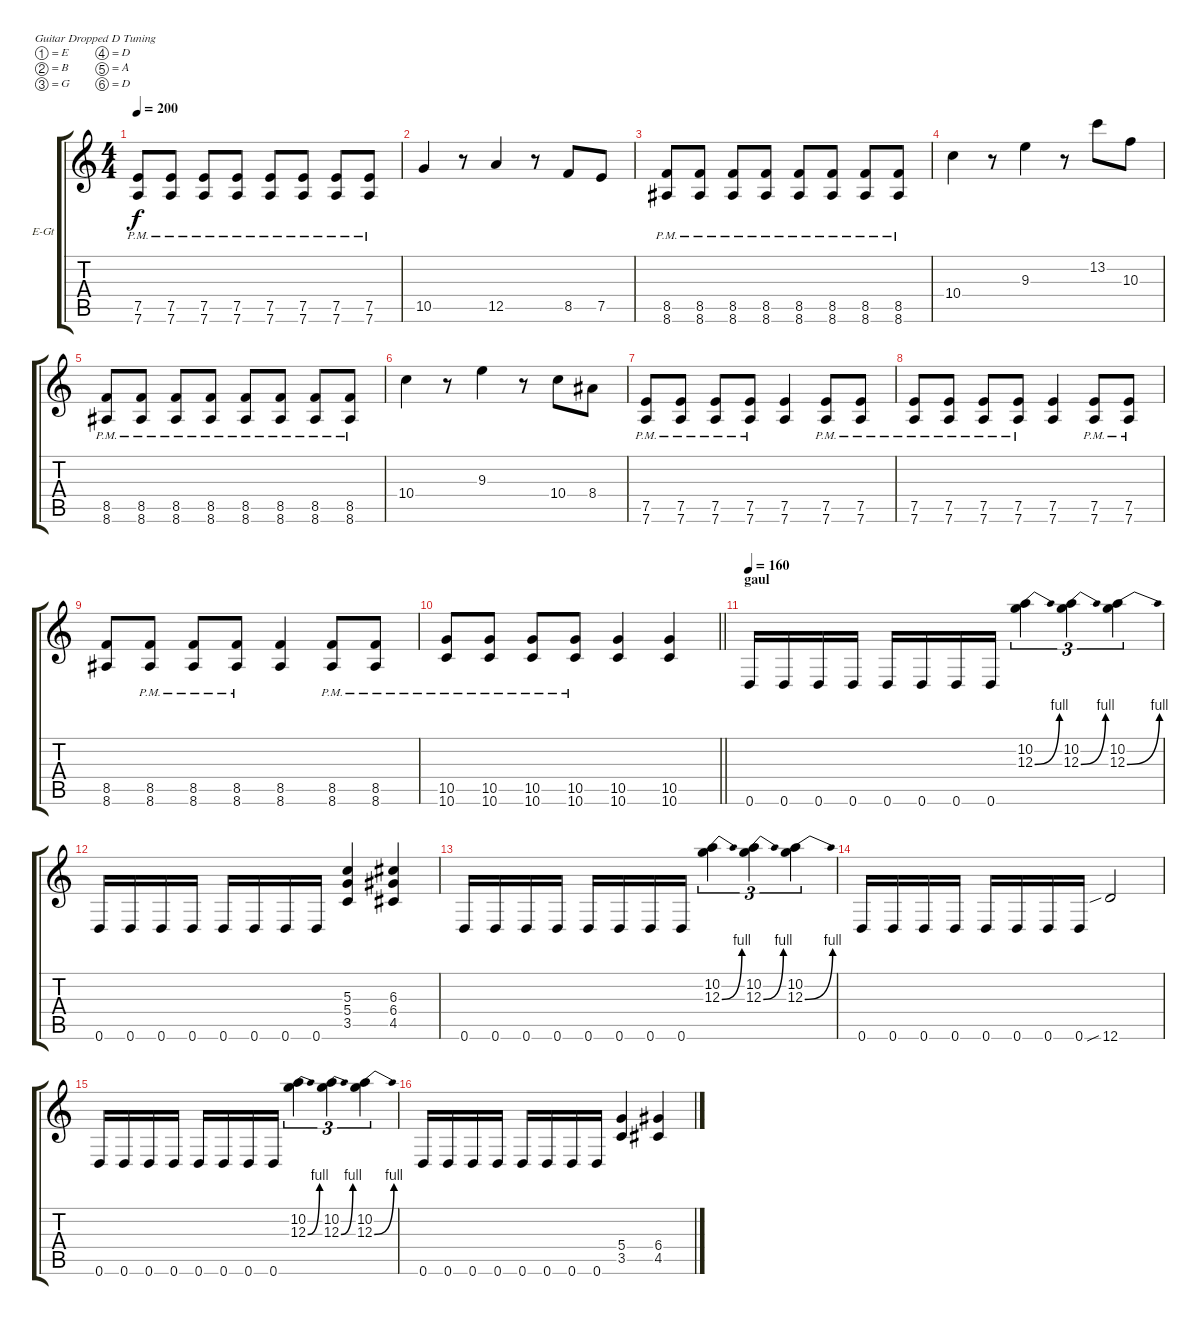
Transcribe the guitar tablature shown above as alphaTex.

\bracketExtendMode groupsimilarinstruments
\firstSystemTrackNameOrientation horizontal
\otherSystemsTrackNameOrientation horizontal
\track ("Josapat" "E-Gt") {instrument distortionguitar}
\staff {score tabs}
\tuning (E4 B3 G3 D3 A2 D2)
\ts (4 4)
\tempo 200
\clef g2
\ks c
(7.5 7.6{pm}).8{dy f} (7.5 7.6{pm}).8 (7.5 7.6{pm}).8 (7.5 7.6{pm}).8 (7.5 7.6{pm}).8 (7.5 7.6{pm}).8 (7.5 7.6{pm}).8 (7.5 7.6{pm}).8 |
10.5.4 r.8 12.5.4 r.8 8.5.8 7.5.8 |
(8.5{pm} 8.6{pm}).8 (8.5{pm} 8.6{pm}).8 (8.5{pm} 8.6{pm}).8 (8.5{pm} 8.6{pm}).8 (8.5{pm} 8.6{pm}).8 (8.5{pm} 8.6{pm}).8 (8.5{pm} 8.6{pm}).8 (8.5{pm} 8.6{pm}).8 |
10.4.4 r.8 9.3.4 r.8 13.2.8 10.3.8 |
(8.5{pm} 8.6{pm}).8 (8.5{pm} 8.6{pm}).8 (8.5{pm} 8.6{pm}).8 (8.5{pm} 8.6{pm}).8 (8.5{pm} 8.6{pm}).8 (8.5{pm} 8.6{pm}).8 (8.5{pm} 8.6{pm}).8 (8.5{pm} 8.6{pm}).8 |
10.4.4 r.8 9.3.4 r.8 10.4.8 8.4.8 |
(7.5 7.6{pm}).8 (7.5 7.6{pm}).8 (7.5 7.6{pm}).8 (7.5 7.6{pm}).8 (7.5 7.6).4 (7.5 7.6{pm}).8 (7.5 7.6{pm}).8 |
(7.5 7.6{pm}).8 (7.5 7.6{pm}).8 (7.5 7.6{pm}).8 (7.5 7.6{pm}).8 (7.5 7.6).4 (7.5 7.6{pm}).8 (7.5 7.6{pm}).8 |
(8.5 8.6).8 (8.5 8.6{pm}).8 (8.5 8.6{pm}).8 (8.5 8.6{pm}).8 (8.5 8.6).4 (8.5 8.6{pm}).8 (8.5 8.6{pm}).8 |
\barLineRight lightlight
(10.5 10.6{pm}).8 (10.5 10.6{pm}).8 (10.5 10.6{pm}).8 (10.5 10.6{pm}).8 (10.5 10.6).4 (10.5 10.6).4 |
\section ("" "gaul")
\tempo 160
0.6.16 0.6.16 0.6.16 0.6.16 0.6.16 0.6.16 0.6.16 0.6.16 (10.2 12.3{be (bend 0 0 60 4)}).4{tu (3 2)} (10.2 12.3{be (bend 0 0 60 4)}).4{tu (3 2)} (10.2 12.3{be (bend 0 0 60 4)}).4{tu (3 2)} |
0.6.16 0.6.16 0.6.16 0.6.16 0.6.16 0.6.16 0.6.16 0.6.16 (5.3 5.4 3.5).4 (6.3 6.4 4.5).4 |
0.6.16 0.6.16 0.6.16 0.6.16 0.6.16 0.6.16 0.6.16 0.6.16 (10.2 12.3{be (bend 0 0 60 4)}).4{tu (3 2)} (10.2 12.3{be (bend 0 0 60 4)}).4{tu (3 2)} (10.2 12.3{be (bend 0 0 60 4)}).4{tu (3 2)} |
0.6.16 0.6.16 0.6.16 0.6.16 0.6.16 0.6.16 0.6.16 0.6.16 12.6{sib}.2 |
0.6.16 0.6.16 0.6.16 0.6.16 0.6.16 0.6.16 0.6.16 0.6.16 (10.2 12.3{be (bend 0 0 60 4)}).4{tu (3 2)} (10.2 12.3{be (bend 0 0 60 4)}).4{tu (3 2)} (10.2 12.3{be (bend 0 0 60 4)}).4{tu (3 2)} |
0.6.16 0.6.16 0.6.16 0.6.16 0.6.16 0.6.16 0.6.16 0.6.16 (5.4 3.5).4 (6.4 4.5).4
